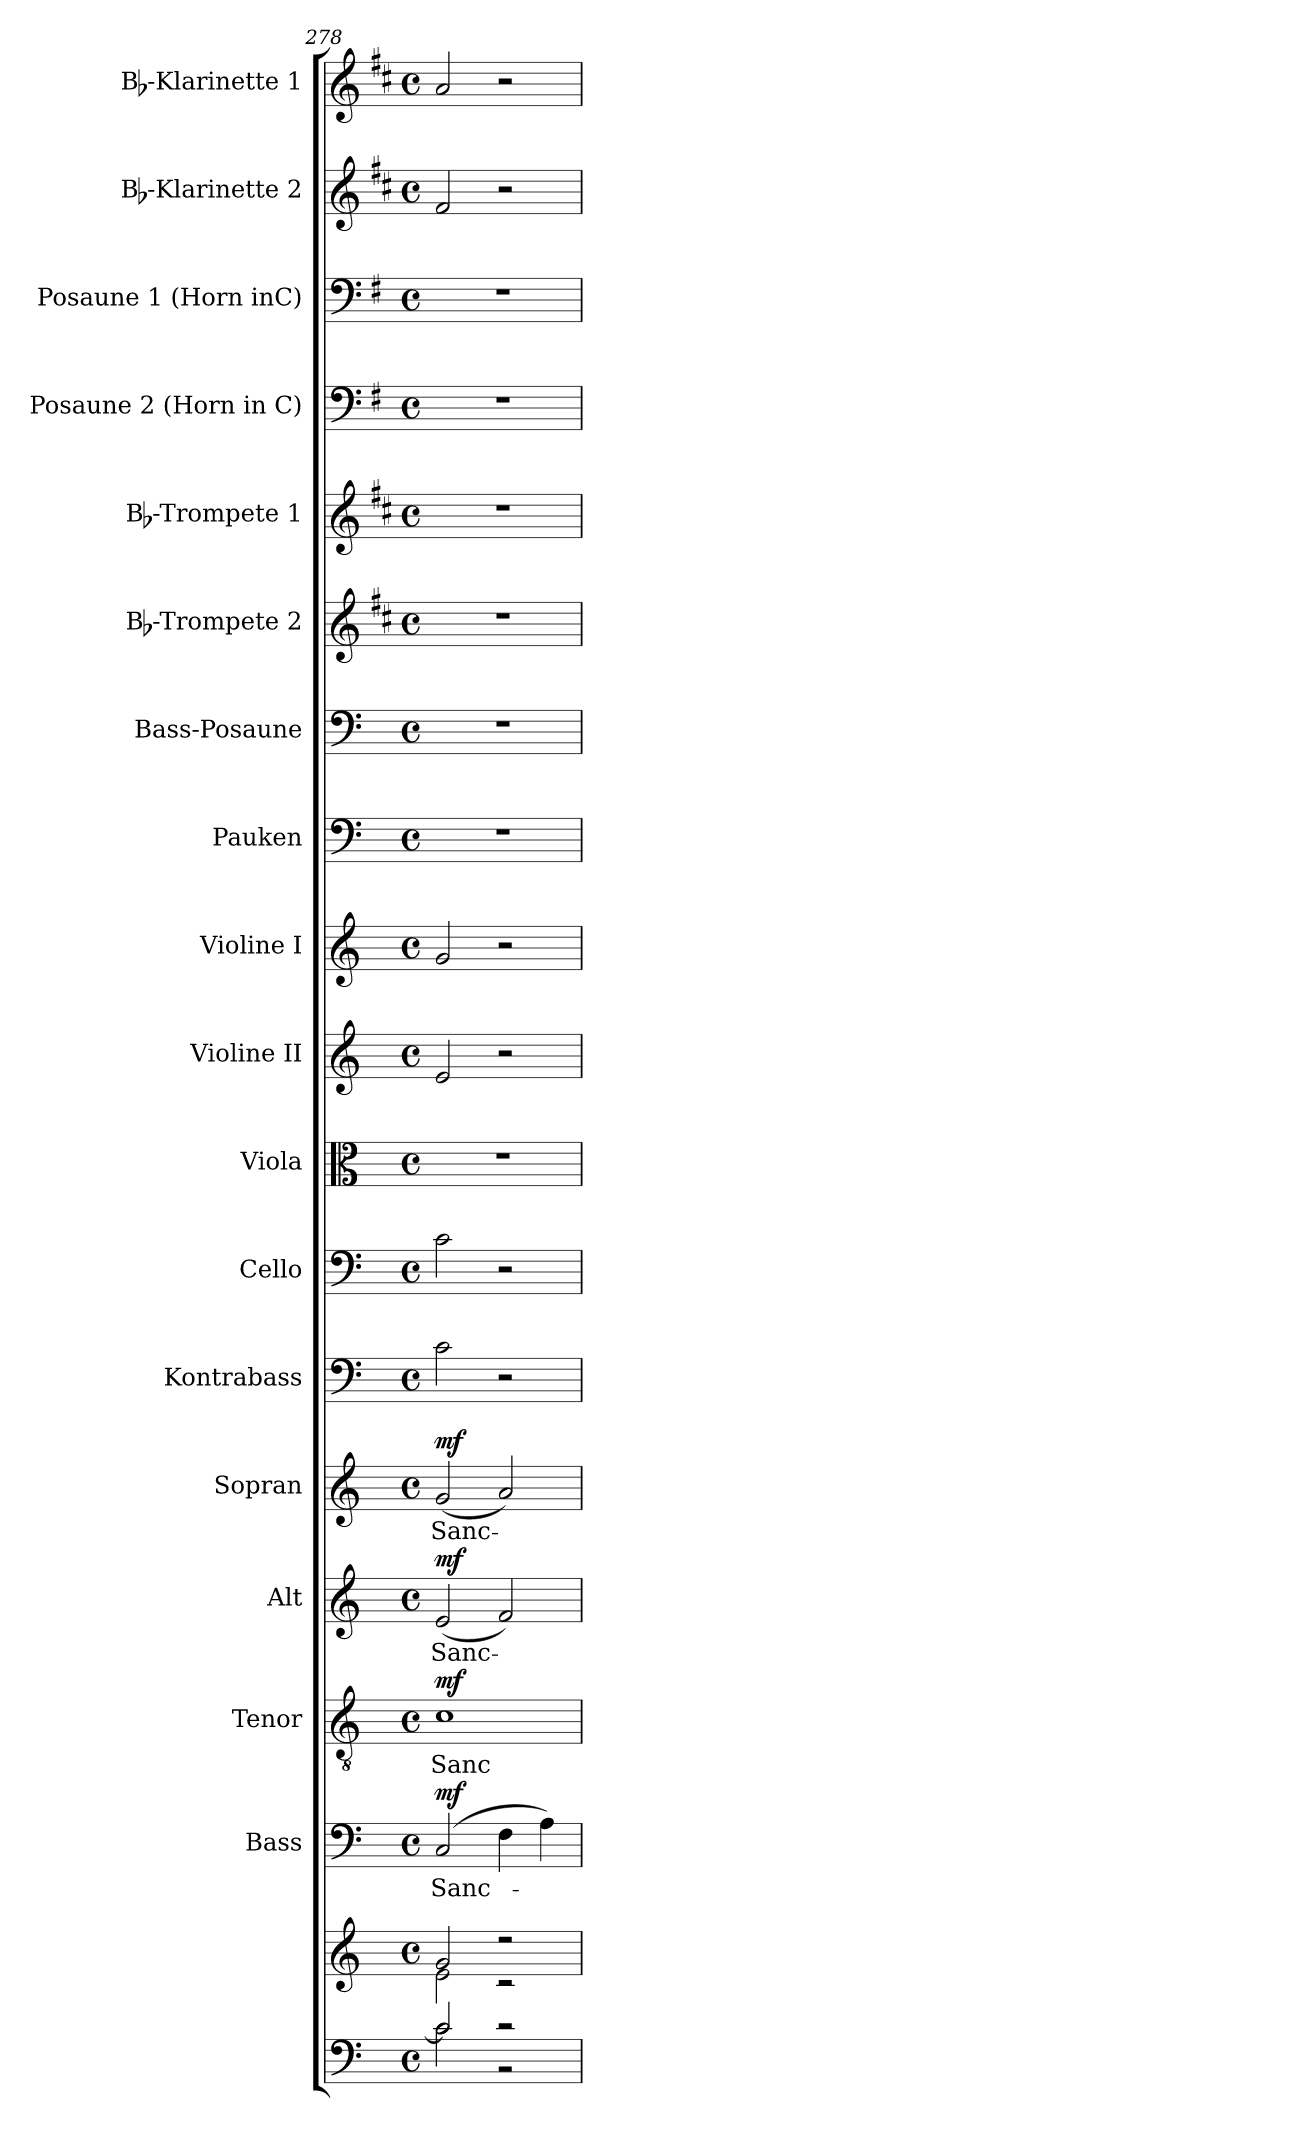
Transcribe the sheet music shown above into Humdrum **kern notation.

**kern	**kern	**kern	**text	**dynam	**kern	**text	**dynam	**kern	**text	**dynam	**kern	**text	**dynam	**kern	**kern	**kern	**kern	**kern	**kern	**kern	**kern	**kern	**kern	**kern	**kern	**kern
*part18	*part18	*part17	*part17	*part17	*part16	*part16	*part16	*part15	*part15	*part15	*part14	*part14	*part14	*part13	*part12	*part11	*part10	*part9	*part8	*part7	*part6	*part5	*part4	*part3	*part2	*part1
*staff19	*staff18	*staff17	*staff17	*staff17	*staff16	*staff16	*staff16	*staff15	*staff15	*staff15	*staff14	*staff14	*staff14	*staff13	*staff12	*staff11	*staff10	*staff9	*staff8	*staff7	*staff6	*staff5	*staff4	*staff3	*staff2	*staff1
*	*	*I"Bass	*	*	*I"Tenor	*	*	*I"Alt	*	*	*I"Sopran	*	*	*I"Kontrabass	*I"Cello	*I"Viola	*I"Violine II	*I"Violine I	*I"Pauken	*I"Bass-Posaune	*I"Bb-Trompete 2	*I"Bb-Trompete 1	*I"Posaune 2 (Horn in C)	*I"Posaune 1 (Horn inC)	*I"Bb-Klarinette 2	*I"Bb-Klarinette 1
*	*	*I'B.	*	*	*I'T.	*	*	*I'A.	*	*	*I'S.	*	*	*I'Kb.	*	*I'Vla.	*I'Vl. II	*I'Vl. I	*I'Pk.	*I'B-Pos.	*I'Bb Trp. 2	*I'Bb Trp. 1	*I'Pos. 2	*I'Pos. 1	*I'Bb Kl. 2	*I'Bb Kl. 1
*clefF4	*clefG2	*clefF4	*	*	*clefGv2	*	*	*clefG2	*	*	*clefG2	*	*	*clefF4	*clefF4	*clefC3	*clefG2	*clefG2	*clefF4	*clefF4	*clefG2	*clefG2	*clefF4	*clefF4	*clefG2	*clefG2
*	*	*	*	*	*	*	*	*	*	*	*	*	*	*ITrd7c12	*	*	*	*	*	*	*ITrd1c2	*ITrd1c2	*ITrd4c7	*ITrd4c7	*ITrd1c2	*ITrd1c2
*k[]	*k[]	*k[]	*	*	*k[]	*	*	*k[]	*	*	*k[]	*	*	*k[]	*k[]	*k[]	*k[]	*k[]	*k[]	*k[]	*k[]	*k[]	*k[]	*k[]	*k[]	*k[]
*C:	*C:	*C:	*	*	*C:	*	*	*C:	*	*	*C:	*	*	*C:	*C:	*C:	*C:	*C:	*C:	*C:	*C:	*C:	*C:	*C:	*C:	*C:
*M4/4	*M4/4	*M4/4	*	*	*M4/4	*	*	*M4/4	*	*	*M4/4	*	*	*M4/4	*M4/4	*M4/4	*M4/4	*M4/4	*M4/4	*M4/4	*M4/4	*M4/4	*M4/4	*M4/4	*M4/4	*M4/4
*met(c)	*met(c)	*met(c)	*	*	*met(c)	*	*	*met(c)	*	*	*met(c)	*	*	*met(c)	*met(c)	*met(c)	*met(c)	*met(c)	*met(c)	*met(c)	*met(c)	*met(c)	*met(c)	*met(c)	*met(c)	*met(c)
=278	=278	=278	=278	=278	=278	=278	=278	=278	=278	=278	=278	=278	=278	=278	=278	=278	=278	=278	=278	=278	=278	=278	=278	=278	=278	=278
*^	*^	*	*	*	*	*	*	*	*	*	*	*	*	*	*	*	*	*	*	*	*	*	*	*	*	*
!	!	!	!	!	!LO:LY:b	!LO:DY:a	!	!LO:LY:b	!LO:DY:a	!	!LO:LY:b	!LO:DY:a	!	!LO:LY:b	!LO:DY:a	!	!	!	!	!	!	!	!	!	!	!	!	!
2c/]	2c\	2g/	2e\	(2C/	Sanc-	mf	1c	Sanc-	mf	(<2e/	Sanc-	mf	(<2g/	Sanc-	mf	2C\	2c\	1r	2e/	2g/	1r	1r	1r	1r	1r	1r	2e/	2g/
2r	2r	2r	2r	4F\	.	.	.	.	.	2f/)	.	.	2a/)	.	.	2r	2r	.	2r	2r	.	.	.	.	.	.	2r	2r
.	.	.	.	4A\)	.	.	.	.	.	.	.	.	.	.	.	.	.	.	.	.	.	.	.	.	.	.	.	.
*v	*v	*	*	*	*	*	*	*	*	*	*	*	*	*	*	*	*	*	*	*	*	*	*	*	*	*	*	*
*	*v	*v	*	*	*	*	*	*	*	*	*	*	*	*	*	*	*	*	*	*	*	*	*	*	*	*	*
=	=	=	=	=	=	=	=	=	=	=	=	=	=	=	=	=	=	=	=	=	=	=	=	=	=	=
*-	*-	*-	*-	*-	*-	*-	*-	*-	*-	*-	*-	*-	*-	*-	*-	*-	*-	*-	*-	*-	*-	*-	*-	*-	*-	*-
